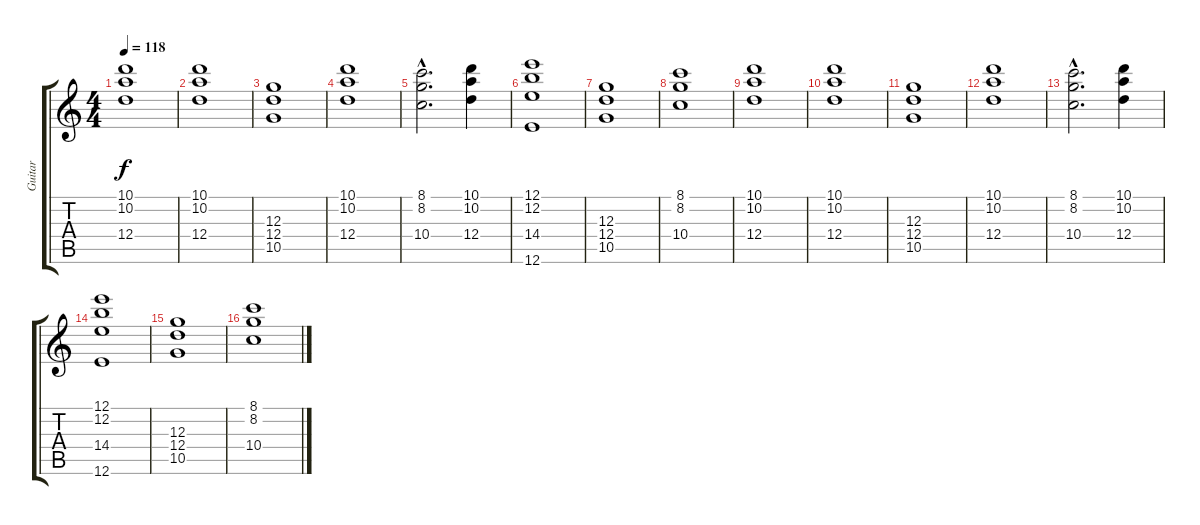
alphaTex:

\track (" Guitar" " Guitar") {instrument distortionguitar}
\staff {score tabs}
\tuning (E4 B3 G3 D3 A2 E2) {hide}
\ts (4 4)
\tempo 118
\clef g2
\ks c
(10.1 10.2 12.4).1{dy f} |
(10.1 10.2 12.4).1 |
(12.3 12.4 10.5).1 |
(10.1 10.2 12.4).1 |
(8.1{hac} 8.2{hac} 10.4{hac}).2{d} (10.1 10.2 12.4).4 |
(12.1 12.2 14.4 12.6).1 |
(12.3 12.4 10.5).1 |
(8.1 8.2 10.4).1 |
(10.1 10.2 12.4).1 |
(10.1 10.2 12.4).1 |
(12.3 12.4 10.5).1 |
(10.1 10.2 12.4).1 |
(8.1{hac} 8.2{hac} 10.4{hac}).2{d} (10.1 10.2 12.4).4 |
(12.1 12.2 14.4 12.6).1 |
(12.3 12.4 10.5).1{volume 8} |
(8.1 8.2 10.4).1{volume 8}
